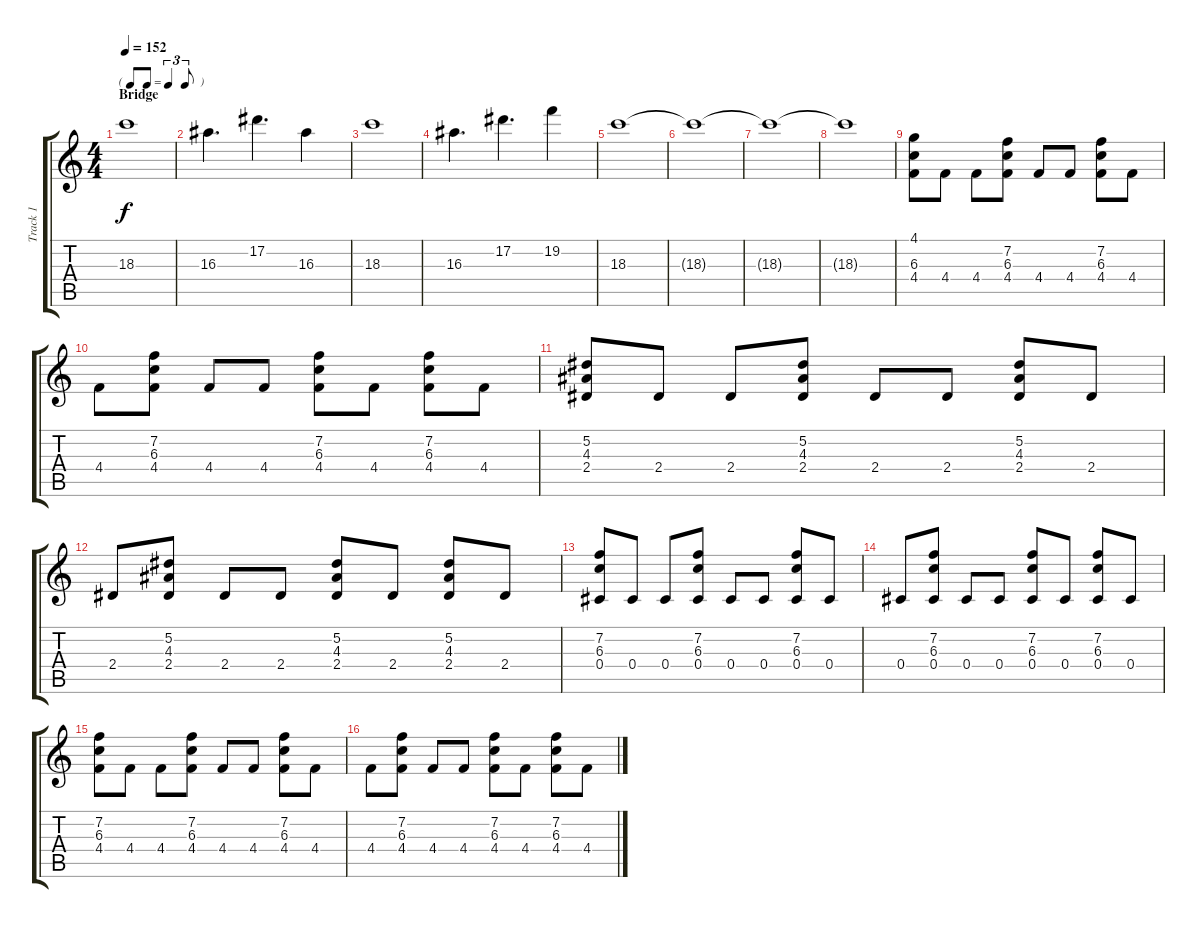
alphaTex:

\track ("Track 1" "Track 1") {instrument distortionguitar}
\staff {score tabs}
\tuning (Eb4 Bb3 Gb3 Db3 Ab2 Db2) {hide}
\ts (4 4)
\tf triplet8th
\section ("" "Bridge")
\tempo 152
\clef g2
\ks c
18.3.1{dy f} |
16.3.4{d} 17.2.4{d} 16.3.4 |
18.3.1 |
16.3.4{d} 17.2.4{d} 19.2.4 |
18.3.1 |
18.3{t}.1 |
18.3{t}.1 |
18.3{t}.1 |
(4.1 6.3 4.4).8{instrument electricguitarclean} 4.4.8 4.4.8 (7.2 6.3 4.4).8 4.4.8 4.4.8 (7.2 6.3 4.4).8 4.4.8 |
4.4.8 (7.2 6.3 4.4).8 4.4.8 4.4.8 (7.2 6.3 4.4).8 4.4.8 (7.2 6.3 4.4).8 4.4.8 |
(5.2 4.3 2.4).8 2.4.8 2.4.8 (5.2 4.3 2.4).8 2.4.8 2.4.8 (5.2 4.3 2.4).8 2.4.8 |
2.4.8 (5.2 4.3 2.4).8 2.4.8 2.4.8 (5.2 4.3 2.4).8 2.4.8 (5.2 4.3 2.4).8 2.4.8 |
(7.2 6.3 0.4).8{instrument electricguitarclean} 0.4.8 0.4.8 (7.2 6.3 0.4).8 0.4.8 0.4.8 (7.2 6.3 0.4).8 0.4.8 |
0.4.8 (7.2 6.3 0.4).8 0.4.8 0.4.8 (7.2 6.3 0.4).8 0.4.8 (7.2 6.3 0.4).8 0.4.8 |
(7.2 6.3 4.4).8{instrument electricguitarclean} 4.4.8 4.4.8 (7.2 6.3 4.4).8 4.4.8 4.4.8 (7.2 6.3 4.4).8 4.4.8 |
4.4.8 (7.2 6.3 4.4).8 4.4.8 4.4.8 (7.2 6.3 4.4).8 4.4.8 (7.2 6.3 4.4).8 4.4.8
